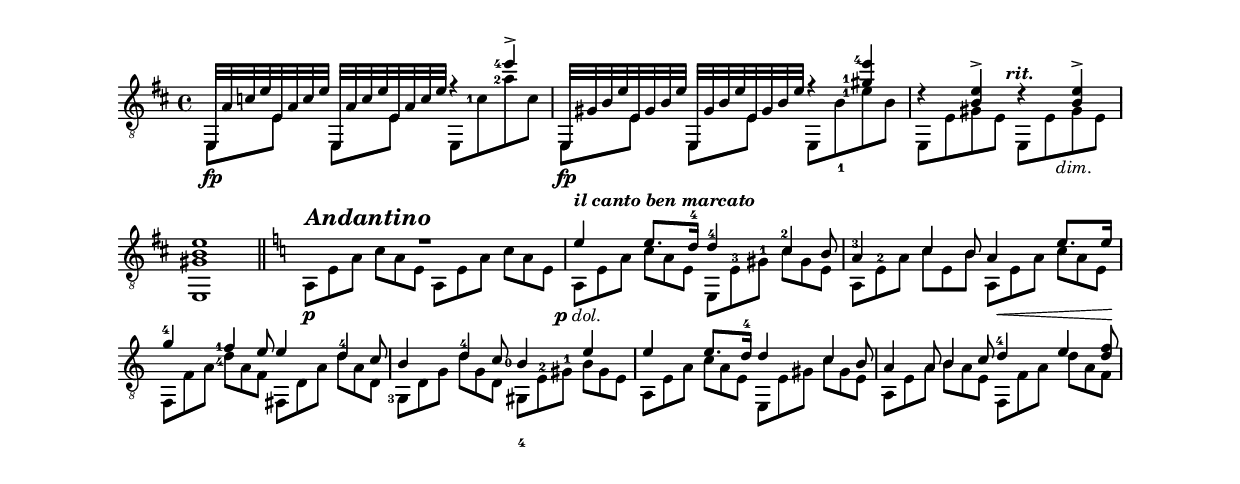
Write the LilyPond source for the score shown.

% INSPIRATIONAL HEADER FOR LILYPOND DOCUMENTATION fretted-strings %
% Passage from Johann Kaspar Mertz "Opern Revue, Op. 8, no. 17"   %
% on melodies from Bellini's "Norma"                              %
%*****************************************************************%

\version "2.14.0"

#(set-global-staff-size 15)
\paper {
  line-width = 17\cm
  indent = 0\cm
}

\header {
  lsrtags = "headwords"
  texidoc = ""
  doctitle = "headword"
}


\layout {
  \context {
    \Score
    \remove "Bar_number_engraver"
  }
}

%%%% shortcuts
% fingering orientations
sfol = \set fingeringOrientations = #'(left)
sfor = \set fingeringOrientations = #'(right)
sfod = \set fingeringOrientations = #'(down)
sfou = \set fingeringOrientations = #'(up)

% string number orientations
ssnol = \set stringNumberOrientations = #'(left)  %(down right up)
ssnou = \set stringNumberOrientations = #'(up)
ssnod = \set stringNumberOrientations = #'(down)
ssnor = \set stringNumberOrientations = #'(right)

% define fingering offset
FO = #(define-music-function (parser location offsetX offsetY) (number? number?)
#{
  \once \override Voice.Fingering #'extra-offset = #(cons $offsetX $offsetY)
#})

% markups
rit = \markup \center-align { \bold { \italic { " rit." } } }
dimin = \markup \center-align { \italic { " dim." } }
andantino = \markup \left-align { \italic { \bold { \fontsize #2.5 { "Andantino" } } } }
benmarcato = \markup { \italic { \bold { "il canto ben marcato" } } }
pdolce = #(make-dynamic-script (markup #:line (#:dynamic "p" #:normal-text #:italic "dol.")))

%%% THE MUSIC %%%

melody = \relative c {
  \clef "treble_8"
  \key d \major
  \time 4/4
  \voiceOne
  \sfol
  e,32 a' c e
  e, a c e
  e,, a' c e
  e, a c e
  f4\rest <e'-4>4-> | % m. 1

  e,,,32 gis' b e
  e, gis b e
  e,, gis' b e
  e, gis b e
  f4\rest \FO #'0.4 #'0.5 <gis-1 e'-4>4 | % m. 2

  d4\rest <b e>-> d4\rest^\rit <b e>4-> | % m. 3
  <gis b e>1 | % m. 4

  \bar "||"
  \key a \minor
  R1 % m. 5

  e'4^\benmarcato e8. d16-4
  d4-4 \times 2/3 { \sfou \FO #'-0.3 #'0.6 <c-2>4 b8 } | % end of m. 6

  \FO #'-0.3 #'0.3
  <a-3>4 \times 2/3 { c4 b8 } a4 e'8. e16 | % m. 7

  \FO #'-0.3 #'0.3
  <g-4>4 \times 2/3 { \sfol \FO #'0.3 #'0.0 <f-1>4 e8 } e4  % beg of m. 8
  \times 2/3 { \sfou <d-4>4 c8 } | % end of m. 8

  b4 \times 2/3 { d4-4 c8 } \sfou \FO #'-1.7 #'-1.5 <b-0>4 e | % end of m. 9

  e4 e8. d16-4 d4 \times 2/3 { c4 b8 } | % m. 10

  \times 2/3 { a4 a8 b4 c8 } % beg of m. 11
  \sfou \FO #'-0.3 #'0.3
  <d-4>4^\< \times 2/3 { e4 <d f>8\! } | % end of m. 11
}

bass = \relative c {
  \key d \major
  \time 4/4
  \voiceTwo

  e,8\fp[ e'] e,[ e'] e, \sfol <c''-1> <a'-2> c, | % m. 1

  e,,8\fp[ e'] e,[ e'] e, \sfod \FO #'0.2 #'-0.2 <b''-1>  % beg m. 2
  \sfol \FO #'0.3 #'0.0 <e-1> b | % end m. 2

  e,,8 e' gis e e, e' gis_\dimin e | % m. 3

  e,1 | % m. 4

  %% new section starts here in A minor
  \set Score.beamExceptions = #'()
  \once \override TextScript #'staff-padding = #1.7
  \times 2/3 { a8\p^\andantino e' a c a e a, e' a c a e } | % m. 5

  \times 2/3 { a,8\pdolce e' a c a e } % beg m. 6
  \times 2/3 { e,8 \sfou <e'-3> <gis-1> c gis e } | % end m. 6

  \times 2/3 { a,8 <e'-2> a c e, b' a, e' a c a e } | % m. 7

  \times 2/3 { f,8 f' a \sfol \FO #'0.3 #'-0.5 <d-4> a f fis, d' a' d a d, } | % m. 8

  \times 2/3 { <g,-3>8 d' g d' g, d % beg m. 9
    \sfod \FO #'0.0 #'-2.0 <gis,-4> \sfou <e'-2> <gis-1> b gis e } | % end m. 9

  \times 2/3 { a,8 e' a c a e e, e' gis c gis e } | % m. 10

  \times 2/3 { a,8 e' a b a e f, f' a d a f } | % m. 11
}

\score {
  \new Staff = "guitar" <<
    \context Voice = "upper" { \melody }
    \context Voice = "lower" { \bass }
  >>
  \layout {
    \context {
      \Score
      \override Fingering #'staff-padding = #'()
      \override TupletNumber #'stencil = ##f
      \override TupletBracket #'bracket-visibility = ##f
    }
  }
  \midi { }
}
